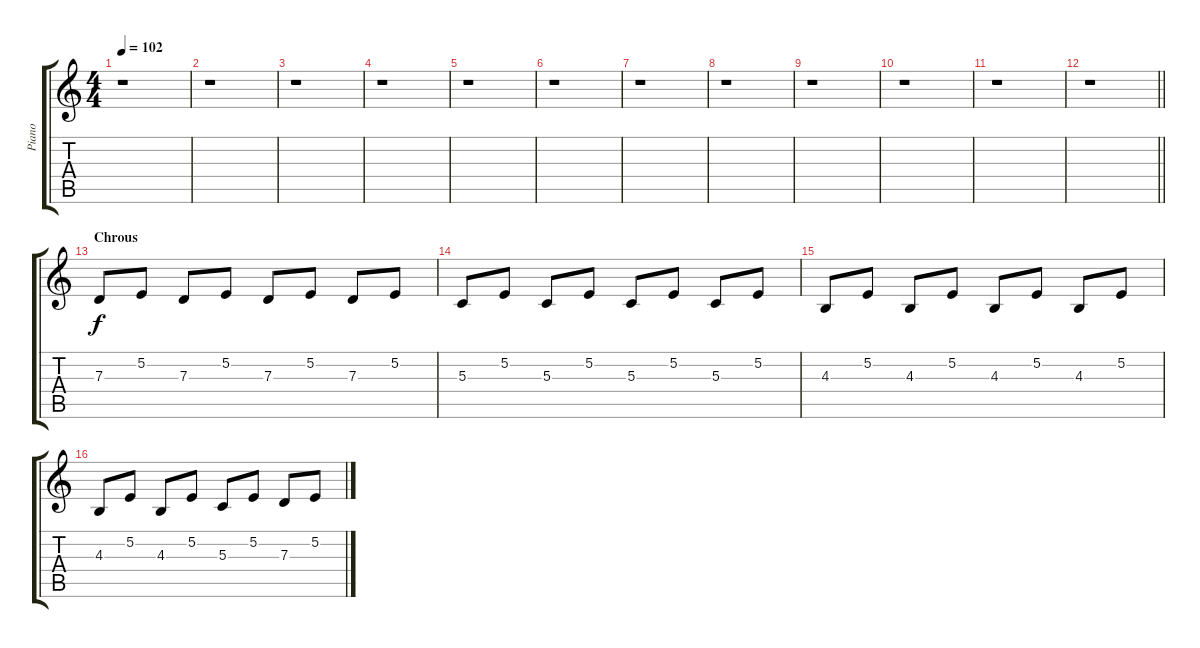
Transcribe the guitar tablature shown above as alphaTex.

\track ("Piano" "Piano") {instrument acousticgrandpiano}
\staff {score tabs}
\tuning (E4 B3 G3 D3 A2 E2) {hide}
\ts (4 4)
\tempo 102
\clef g2
\ks c
r.1{dy f} |
r.1 |
r.1 |
r.1 |
r.1 |
r.1 |
r.1 |
r.1 |
r.1 |
r.1 |
r.1 |
\barLineRight lightlight
r.1 |
\section ("" "Chrous")
7.3.8 5.2.8 7.3.8 5.2.8 7.3.8 5.2.8 7.3.8 5.2.8 |
5.3.8 5.2.8 5.3.8 5.2.8 5.3.8 5.2.8 5.3.8 5.2.8 |
4.3.8 5.2.8 4.3.8 5.2.8 4.3.8 5.2.8 4.3.8 5.2.8 |
4.3.8 5.2.8 4.3.8 5.2.8 5.3.8 5.2.8 7.3.8 5.2.8
